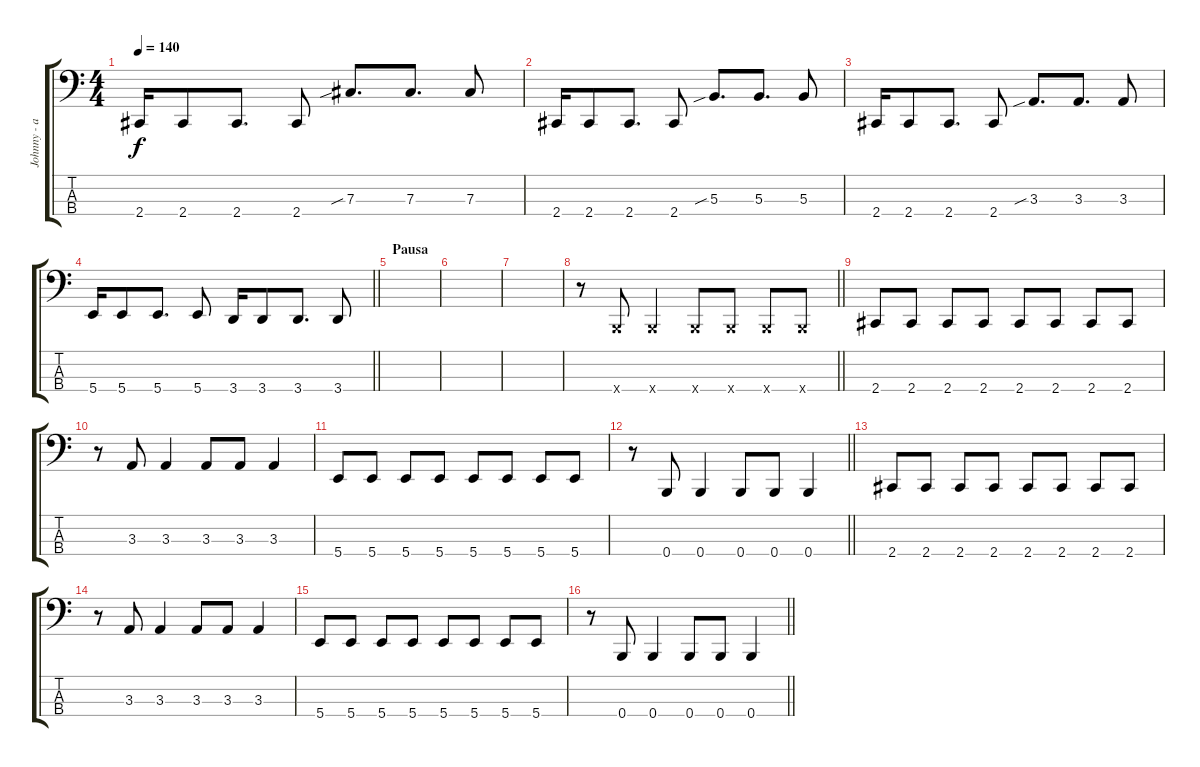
\track ("Johnny - aux" "Johnny - a") {instrument electricbasspick}
\staff {score tabs}
\tuning (E2 B1 Gb1 B0) {hide}
\ts (4 4)
\tempo 140
\clef f4
\ks c
2.4.16{dy f} 2.4.8 2.4.8{d} 2.4.8 7.3{sib}.8{d} 7.3.8{d} 7.3.8 |
2.4.16 2.4.8 2.4.8{d} 2.4.8 5.3{sib}.8{d} 5.3.8{d} 5.3.8 |
2.4.16 2.4.8 2.4.8{d} 2.4.8 3.3{sib}.8{d} 3.3.8{d} 3.3.8 |
\barLineRight lightlight
5.4.16 5.4.8 5.4.8{d} 5.4.8 3.4.16 3.4.8 3.4.8{d} 3.4.8 |
\section ("" "Pausa")
|
|
|
\barLineRight lightlight
r.8 0.4{x}.8 0.4{x}.4 0.4{x}.8 0.4{x}.8 0.4{x}.8 0.4{x}.8 |
2.4.8 2.4.8 2.4.8 2.4.8 2.4.8 2.4.8 2.4.8 2.4.8 |
r.8 3.3.8 3.3.4 3.3.8 3.3.8 3.3.4 |
5.4.8 5.4.8 5.4.8 5.4.8 5.4.8 5.4.8 5.4.8 5.4.8 |
\barLineRight lightlight
r.8 0.4.8 0.4.4 0.4.8 0.4.8 0.4.4 |
2.4.8 2.4.8 2.4.8 2.4.8 2.4.8 2.4.8 2.4.8 2.4.8 |
r.8 3.3.8 3.3.4 3.3.8 3.3.8 3.3.4 |
5.4.8 5.4.8 5.4.8 5.4.8 5.4.8 5.4.8 5.4.8 5.4.8 |
\barLineRight lightlight
r.8 0.4.8 0.4.4 0.4.8 0.4.8 0.4.4
